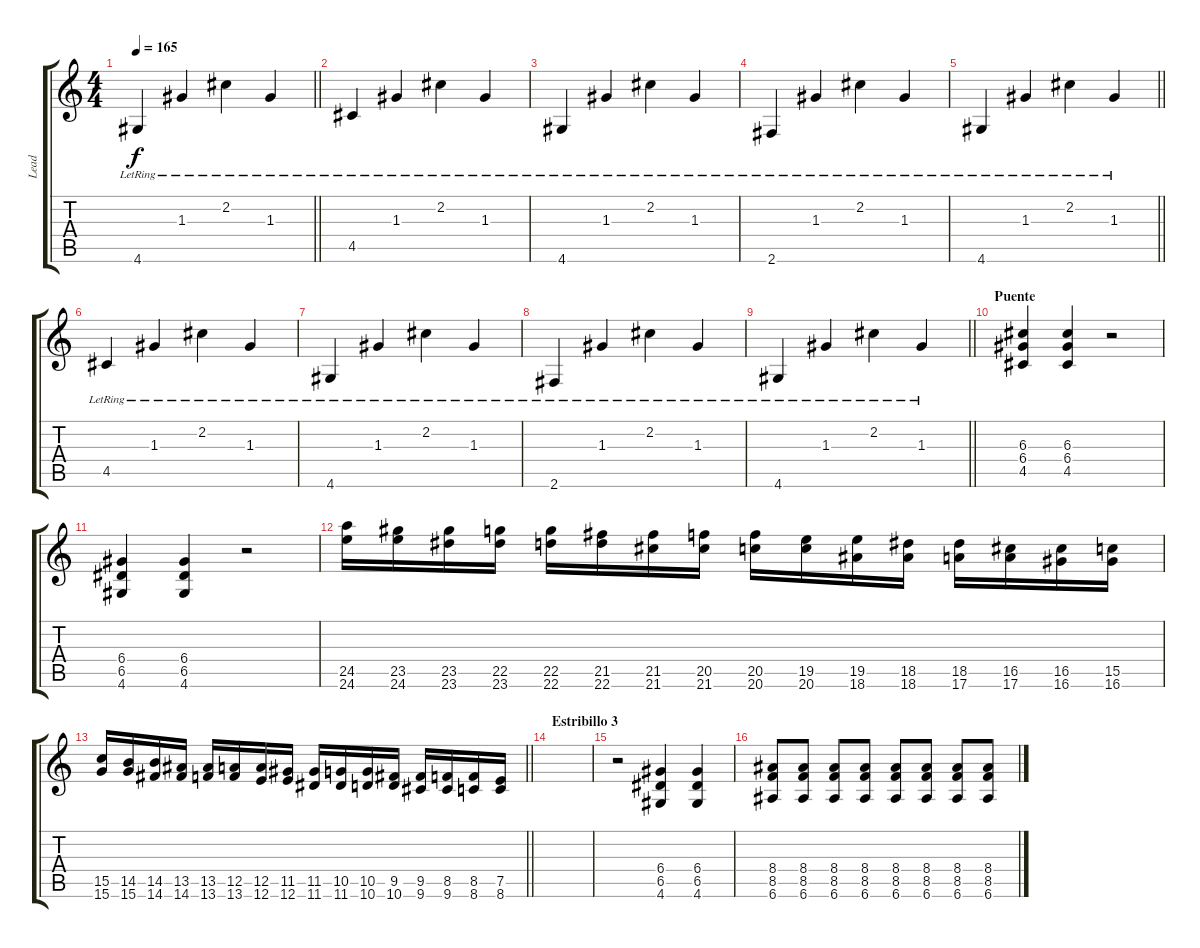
\track ("Lead" "Lead") {instrument distortionguitar}
\staff {score tabs}
\tuning (E4 B3 G3 D3 A2 E2) {hide}
\ts (4 4)
\tempo 165
\clef g2
\barLineRight lightlight
\ks c
4.6{lr}.4{dy f} 1.3{lr}.4 2.2{lr}.4 1.3{lr}.4 |
4.5{lr}.4 1.3{lr}.4 2.2{lr}.4 1.3{lr}.4 |
4.6{lr}.4 1.3{lr}.4 2.2{lr}.4 1.3{lr}.4 |
2.6{lr}.4 1.3{lr}.4 2.2{lr}.4 1.3{lr}.4 |
\barLineRight lightlight
4.6{lr}.4 1.3{lr}.4 2.2{lr}.4 1.3{lr}.4 |
4.5{lr}.4 1.3{lr}.4 2.2{lr}.4 1.3{lr}.4 |
4.6{lr}.4 1.3{lr}.4 2.2{lr}.4 1.3{lr}.4 |
2.6{lr}.4 1.3{lr}.4 2.2{lr}.4 1.3{lr}.4 |
\barLineRight lightlight
4.6{lr}.4 1.3{lr}.4 2.2{lr}.4 1.3{lr}.4 |
\section ("" "Puente")
(6.3 6.4 4.5).4{instrument distortionguitar} (6.3 6.4 4.5).4 r.2 |
(6.4 6.5 4.6).4 (6.4 6.5 4.6).4 r.2 |
(24.5 24.6).16{instrument guitarfretnoise} (23.5 24.6).16 (23.5 23.6).16 (22.5 23.6).16 (22.5 22.6).16 (21.5 22.6).16 (21.5 21.6).16 (20.5 21.6).16 (20.5 20.6).16 (19.5 20.6).16 (19.5 18.6).16 (18.5 18.6).16 (18.5 17.6).16 (16.5 17.6).16 (16.5 16.6).16 (15.5 16.6).16 |
\barLineRight lightlight
(15.5 15.6).16 (14.5 15.6).16 (14.5 14.6).16 (13.5 14.6).16 (13.5 13.6).16 (12.5 13.6).16 (12.5 12.6).16 (11.5 12.6).16 (11.5 11.6).16 (10.5 11.6).16 (10.5 10.6).16 (9.5 10.6).16 (9.5 9.6).16 (8.5 9.6).16 (8.5 8.6).16 (7.5 8.6).16 |
\section ("" "Estribillo 3")
|
r.2 (6.4 6.5 4.6).4 (6.4 6.5 4.6).4 |
(8.4 8.5 6.6).8 (8.4 8.5 6.6).8 (8.4 8.5 6.6).8 (8.4 8.5 6.6).8 (8.4 8.5 6.6).8 (8.4 8.5 6.6).8 (8.4 8.5 6.6).8 (8.4 8.5 6.6).8
